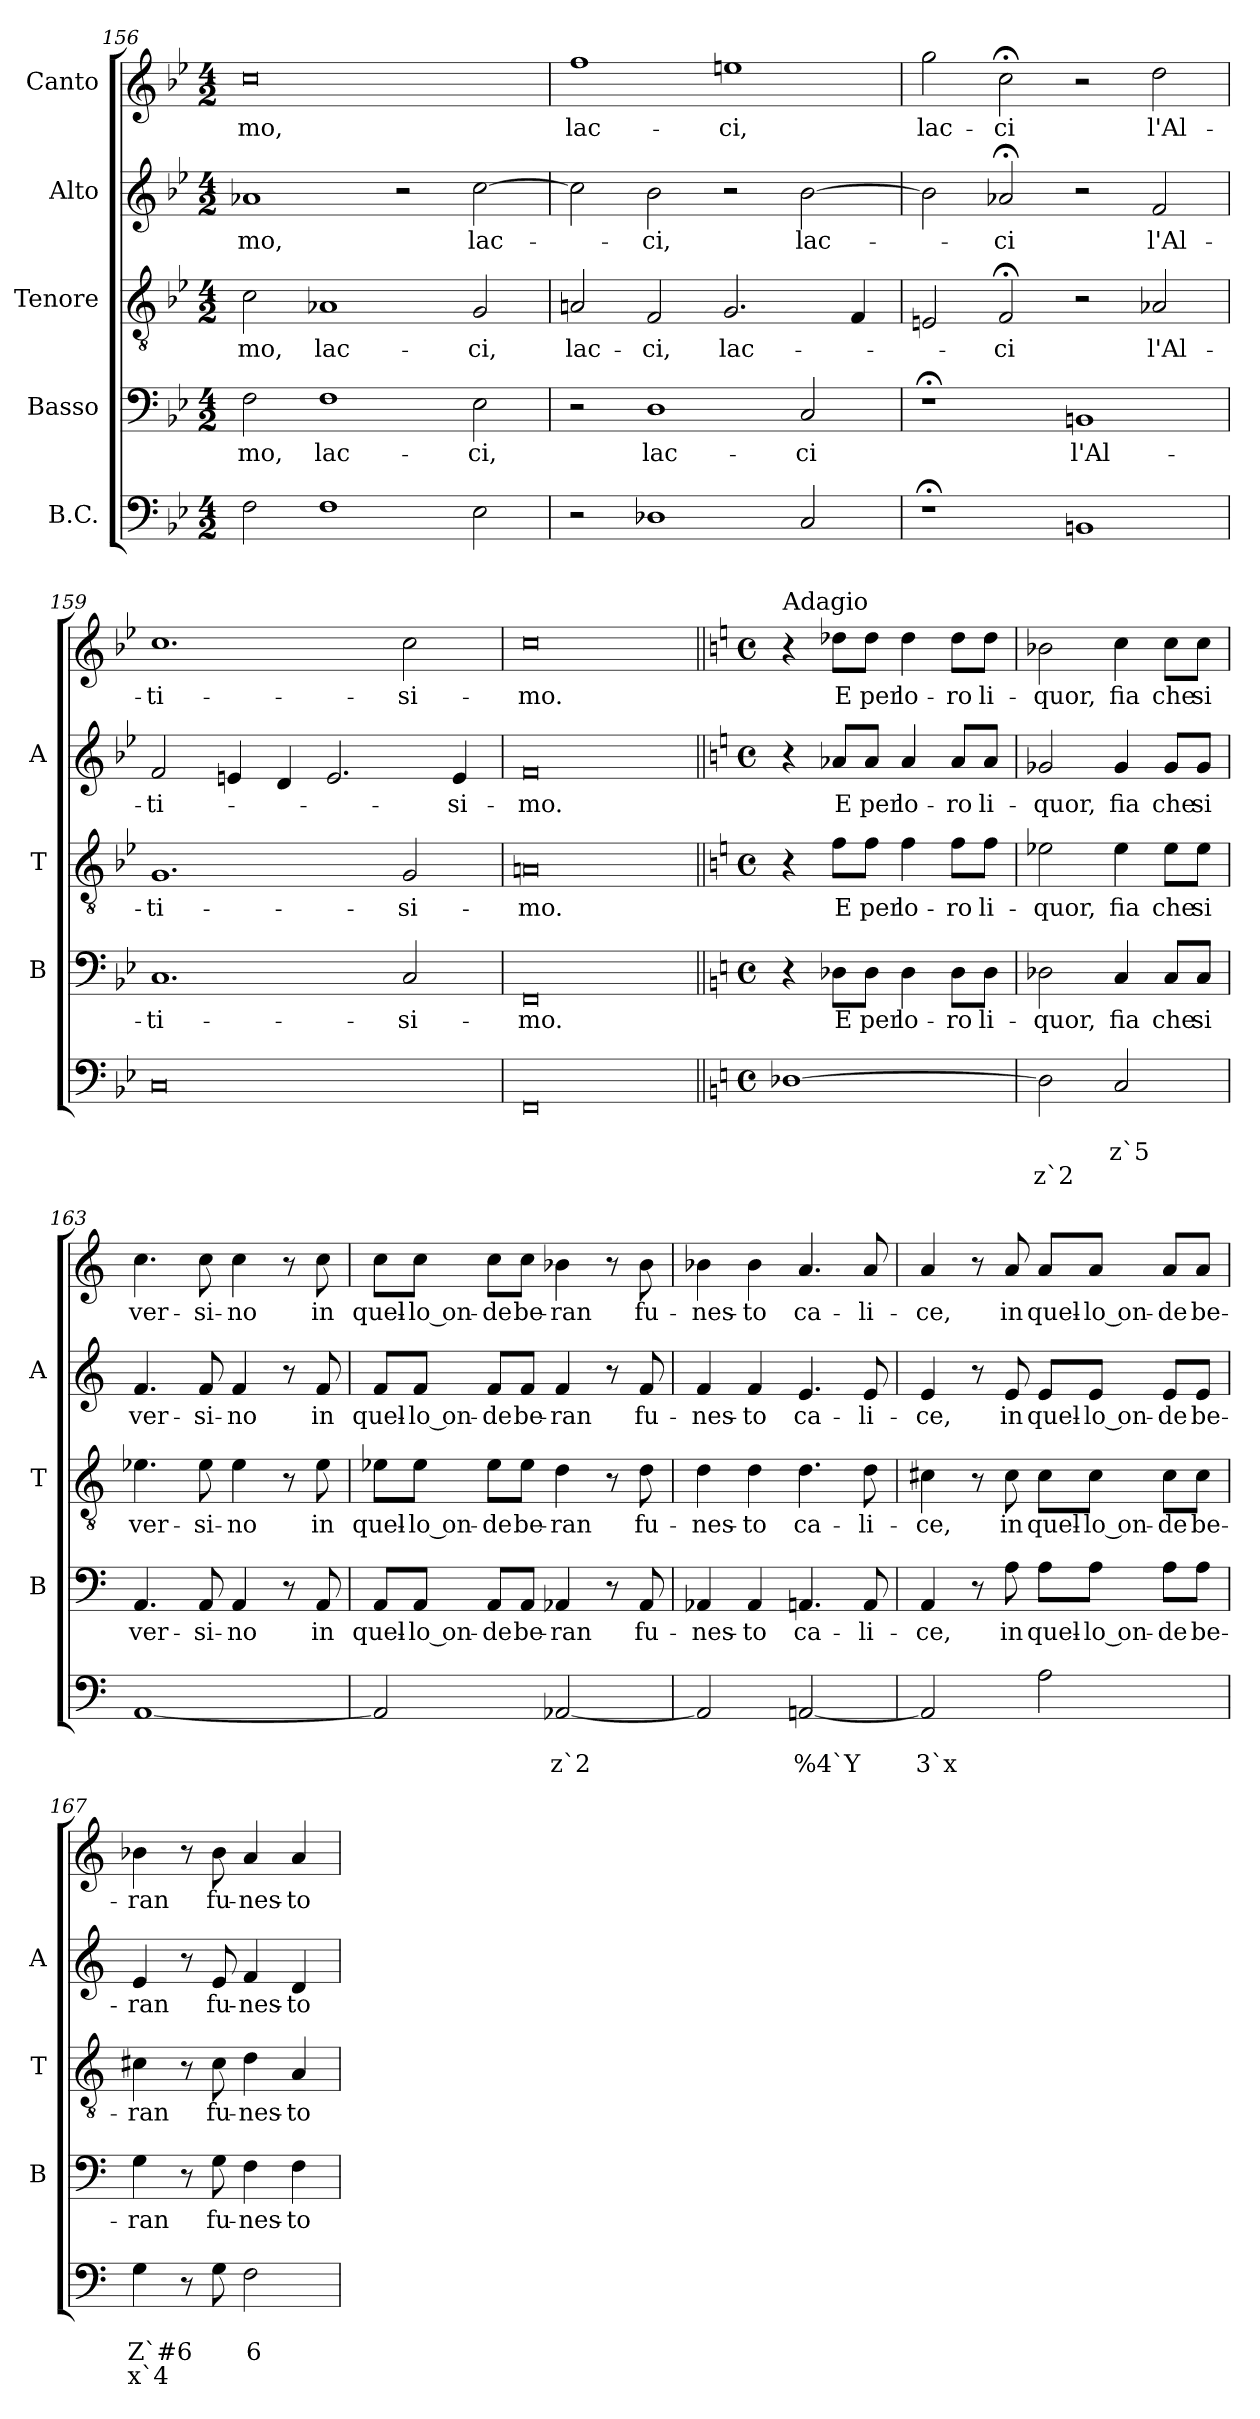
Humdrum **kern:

**kern	**text	**text	**text	**kern	**text	**kern	**text	**kern	**text	**kern	**text
*part5	*part5	*part5	*part5	*part4	*part4	*part3	*part3	*part2	*part2	*part1	*part1
*staff5	*staff5	*staff5	*staff5	*staff4	*staff4	*staff3	*staff3	*staff2	*staff2	*staff1	*staff1
*I"B.C.	*	*	*	*I"Basso	*	*I"Tenore	*	*I"Alto	*	*I"Canto	*
*	*	*	*	*I'B	*	*I'T	*	*I'A	*	*	*
!!LO:LB:g=z
*clefF4	*	*	*	*clefF4	*	*clefGv2	*	*clefG2	*	*clefG2	*
*k[b-e-]	*	*	*	*k[b-e-]	*	*k[b-e-]	*	*k[b-e-]	*	*k[b-e-]	*
*B-:	*	*	*	*B-:	*	*B-:	*	*B-:	*	*B-:	*
*M4/2	*	*	*	*M4/2	*	*M4/2	*	*M4/2	*	*M4/2	*
=156	=156	=156	=156	=156	=156	=156	=156	=156	=156	=156	=156
!	!	!	!	!	!LO:LY:b	!	!LO:LY:b	!	!LO:LY:b	!	!LO:LY:b
2F\	.	.	.	2F\	-mo,	2c\	-mo,	1a-X	-mo,	0cc	-mo,
!	!	!	!	!	!LO:LY:b	!	!LO:LY:b	!	!	!	!
1F	.	.	.	1F	lac-	1A-X	lac-	.	.	.	.
.	.	.	.	.	.	.	.	2r	.	.	.
!	!	!	!	!	!LO:LY:b	!	!LO:LY:b	!	!LO:LY:b	!	!
2E-\	.	.	.	2E-\	-ci,	2G/	-ci,	[2cc\	lac-	.	.
=157	=157	=157	=157	=157	=157	=157	=157	=157	=157	=157	=157
!	!	!	!	!	!	!	!LO:LY:b	!	!	!	!LO:LY:b
2r	.	.	.	2r	.	2Ani/	lac-	2cc\]	.	1ff	lac-
!	!	!	!	!	!LO:LY:b	!	!LO:LY:b	!	!LO:LY:b	!	!
1D-X	.	.	.	1D	lac-	2F/	-ci,	2b-\	-ci,	.	.
!	!	!	!	!	!	!	!LO:LY:b	!	!	!	!LO:LY:b
.	.	.	.	.	.	2.G/	lac-	2r	.	1een	-ci,
!	!	!	!	!	!LO:LY:b	!	!	!	!LO:LY:b	!	!
2C/	.	.	.	2C/	-ci	.	.	[2b-\	lac-	.	.
.	.	.	.	.	.	4F/	.	.	.	.	.
=158	=158	=158	=158	=158	=158	=158	=158	=158	=158	=158	=158
!	!	!	!	!	!	!	!	!	!	!	!LO:LY:b
1r;<	.	.	.	1r;<	.	2En/	.	2b-\]	.	2gg\	lac-
!	!	!	!	!	!	!	!LO:LY:b	!	!LO:LY:b	!	!LO:LY:b
.	.	.	.	.	.	2F;</	-ci	2a-X;/	-ci	2cc;<\	-ci
!	!	!	!	!	!LO:LY:b	!	!	!	!	!	!
1BBn	.	.	.	1BBn	l'Al-	2r	.	2r	.	2r	.
!	!	!	!	!	!	!	!LO:LY:b	!	!LO:LY:b	!	!LO:LY:b
.	.	.	.	.	.	2A-X/	l'Al-	2f/	l'Al-	2dd\	l'Al-
=159	=159	=159	=159	=159	=159	=159	=159	=159	=159	=159	=159
!	!	!	!	!	!LO:LY:b	!	!LO:LY:b	!	!LO:LY:b	!	!LO:LY:b
0C	.	.	.	1.C	-ti-	1.G	-ti-	2f/	-ti-	1.cc	-ti-
.	.	.	.	.	.	.	.	4en/	.	.	.
.	.	.	.	.	.	.	.	4d/	.	.	.
.	.	.	.	.	.	.	.	2.e/	.	.	.
!	!	!	!	!	!LO:LY:b	!	!LO:LY:b	!	!	!	!LO:LY:b
.	.	.	.	2C/	-si-	2G/	-si-	.	.	2cc\	-si-
!	!	!	!	!	!	!	!	!	!LO:LY:b	!	!
.	.	.	.	.	.	.	.	4e/	-si-	.	.
=160	=160	=160	=160	=160	=160	=160	=160	=160	=160	=160	=160
!	!	!	!	!	!LO:LY:b	!	!LO:LY:b	!	!LO:LY:b	!	!LO:LY:b
0FF	.	.	.	0FF	-mo.	0Ani	-mo.	0f	-mo.	0cc	-mo.
!!LO:PB:g=z
=161||	=161||	=161||	=161||	=161||	=161||	=161||	=161||	=161||	=161||	=161||	=161||
*k[]	*	*	*	*k[]	*	*k[]	*	*k[]	*	*k[]	*
*C:	*	*	*	*C:	*	*C:	*	*C:	*	*C:	*
*M4/4	*	*	*	*M4/4	*	*M4/4	*	*M4/4	*	*M4/4	*
*met(c)	*	*	*	*met(c)	*	*met(c)	*	*met(c)	*	*met(c)	*
!	!	!	!	!	!	!	!	!	!	!LO:TX:a:t=Adagio	!
[1D-X	.	.	.	4r	.	4r	.	4r	.	4r	.
!	!	!	!	!	!LO:LY:b	!	!LO:LY:b	!	!LO:LY:b	!	!LO:LY:b
.	.	.	.	8D-X\L	E	8f\L	E	8a-X/L	E	8dd-X\L	E
!	!	!	!	!	!LO:LY:b	!	!LO:LY:b	!	!LO:LY:b	!	!LO:LY:b
.	.	.	.	8D-\J	per	8f\J	per	8a-/J	per	8dd-\J	per
!	!	!	!	!	!LO:LY:b	!	!LO:LY:b	!	!LO:LY:b	!	!LO:LY:b
.	.	.	.	4D-\	lo-	4f\	lo-	4a-/	lo-	4dd-\	lo-
!	!	!	!	!	!LO:LY:b	!	!LO:LY:b	!	!LO:LY:b	!	!LO:LY:b
.	.	.	.	8D-\L	-ro	8f\L	-ro	8a-/L	-ro	8dd-\L	-ro
!	!	!	!	!	!LO:LY:b	!	!LO:LY:b	!	!LO:LY:b	!	!LO:LY:b
.	.	.	.	8D-\J	li-	8f\J	li-	8a-/J	li-	8dd-\J	li-
=162	=162	=162	=162	=162	=162	=162	=162	=162	=162	=162	=162
!	!	!	!LO:LY:b	!	!LO:LY:b	!	!LO:LY:b	!	!LO:LY:b	!	!LO:LY:b
2D-\]	.	.	z`2	2D-X\	-quor,	2e-X\	-quor,	2g-X/	-quor,	2b-X\	-quor,
!	!	!LO:LY:b	!	!	!LO:LY:b	!	!LO:LY:b	!	!LO:LY:b	!	!LO:LY:b
2C/	.	z`5	.	4C/	fia	4e-\	fia	4g-/	fia	4cc\	fia
!	!	!	!	!	!LO:LY:b	!	!LO:LY:b	!	!LO:LY:b	!	!LO:LY:b
.	.	.	.	8C/L	che	8e-\L	che	8g-/L	che	8cc\L	che
!	!	!	!	!	!LO:LY:b	!	!LO:LY:b	!	!LO:LY:b	!	!LO:LY:b
.	.	.	.	8C/J	si	8e-\J	si	8g-/J	si	8cc\J	si
=163	=163	=163	=163	=163	=163	=163	=163	=163	=163	=163	=163
!	!	!	!	!	!LO:LY:b	!	!LO:LY:b	!	!LO:LY:b	!	!LO:LY:b
[1AA	.	.	.	4.AA/	ver-	4.e-X\	ver-	4.f/	ver-	4.cc\	ver-
!	!	!	!	!	!LO:LY:b	!	!LO:LY:b	!	!LO:LY:b	!	!LO:LY:b
.	.	.	.	8AA/	-si-	8e-\	-si-	8f/	-si-	8cc\	-si-
!	!	!	!	!	!LO:LY:b	!	!LO:LY:b	!	!LO:LY:b	!	!LO:LY:b
.	.	.	.	4AA/	-no	4e-\	-no	4f/	-no	4cc\	-no
.	.	.	.	8r	.	8r	.	8r	.	8r	.
!	!	!	!	!	!LO:LY:b	!	!LO:LY:b	!	!LO:LY:b	!	!LO:LY:b
.	.	.	.	8AA/	in	8e-\	in	8f/	in	8cc\	in
=164	=164	=164	=164	=164	=164	=164	=164	=164	=164	=164	=164
!	!	!	!	!	!LO:LY:b	!	!LO:LY:b	!	!LO:LY:b	!	!LO:LY:b
2AA/]	.	.	.	8AA/L	quel-	8e-X\L	quel-	8f/L	quel-	8cc\L	quel-
!	!	!	!	!	!LO:LY:b	!	!LO:LY:b	!	!LO:LY:b	!	!LO:LY:b
.	.	.	.	8AA/J	-lo on-	8e-\J	-lo on-	8f/J	-lo on-	8cc\J	-lo on-
!	!	!	!	!	!LO:LY:b	!	!LO:LY:b	!	!LO:LY:b	!	!LO:LY:b
.	.	.	.	8AA/L	-de	8e-\L	-de	8f/L	-de	8cc\L	-de
!	!	!	!	!	!LO:LY:b	!	!LO:LY:b	!	!LO:LY:b	!	!LO:LY:b
.	.	.	.	8AA/J	be-	8e-\J	be-	8f/J	be-	8cc\J	be-
!	!	!LO:LY:b	!	!	!LO:LY:b	!	!LO:LY:b	!	!LO:LY:b	!	!LO:LY:b
[2AA-X/	.	z`2	.	4AA-X/	-ran	4d\	-ran	4f/	-ran	4b-X\	-ran
.	.	.	.	8r	.	8r	.	8r	.	8r	.
!	!	!	!	!	!LO:LY:b	!	!LO:LY:b	!	!LO:LY:b	!	!LO:LY:b
.	.	.	.	8AA-/	fu-	8d\	fu-	8f/	fu-	8b-\	fu-
!!LO:LB:g=z
=165	=165	=165	=165	=165	=165	=165	=165	=165	=165	=165	=165
!	!	!	!	!	!LO:LY:b	!	!LO:LY:b	!	!LO:LY:b	!	!LO:LY:b
2AA-/]	.	.	.	4AA-X/	-nes-	4d\	-nes-	4f/	-nes-	4b-X\	-nes-
!	!	!	!	!	!LO:LY:b	!	!LO:LY:b	!	!LO:LY:b	!	!LO:LY:b
.	.	.	.	4AA-/	-to	4d\	-to	4f/	-to	4b-\	-to
!	!	!LO:LY:b	!	!	!LO:LY:b	!	!LO:LY:b	!	!LO:LY:b	!	!LO:LY:b
[2AAn/	.	%4`Y	.	4.AAn/	ca-	4.d\	ca-	4.e/	ca-	4.a/	ca-
!	!	!	!	!	!LO:LY:b	!	!LO:LY:b	!	!LO:LY:b	!	!LO:LY:b
.	.	.	.	8AA/	-li-	8d\	-li-	8e/	-li-	8a/	-li-
=166	=166	=166	=166	=166	=166	=166	=166	=166	=166	=166	=166
!	!	!LO:LY:b	!	!	!LO:LY:b	!	!LO:LY:b	!	!LO:LY:b	!	!LO:LY:b
2AA/]	.	3`x	.	4AA/	-ce,	4c#X\	-ce,	4e/	-ce,	4a/	-ce,
.	.	.	.	8r	.	8r	.	8r	.	8r	.
!	!	!	!	!	!LO:LY:b	!	!LO:LY:b	!	!LO:LY:b	!	!LO:LY:b
.	.	.	.	8A\	in	8c#\	in	8e/	in	8a/	in
!	!	!	!	!	!LO:LY:b	!	!LO:LY:b	!	!LO:LY:b	!	!LO:LY:b
2A\	.	.	.	8A\L	quel-	8c#\L	quel-	8e/L	quel-	8a/L	quel-
!	!	!	!	!	!LO:LY:b	!	!LO:LY:b	!	!LO:LY:b	!	!LO:LY:b
.	.	.	.	8A\J	-lo on-	8c#\J	-lo on-	8e/J	-lo on-	8a/J	-lo on-
!	!	!	!	!	!LO:LY:b	!	!LO:LY:b	!	!LO:LY:b	!	!LO:LY:b
.	.	.	.	8A\L	-de	8c#\L	-de	8e/L	-de	8a/L	-de
!	!	!	!	!	!LO:LY:b	!	!LO:LY:b	!	!LO:LY:b	!	!LO:LY:b
.	.	.	.	8A\J	be-	8c#\J	be-	8e/J	be-	8a/J	be-
=167	=167	=167	=167	=167	=167	=167	=167	=167	=167	=167	=167
!	!	!LO:LY:b	!LO:LY:b	!	!LO:LY:b	!	!LO:LY:b	!	!LO:LY:b	!	!LO:LY:b
4G\	.	Z`#6	x`4	4G\	-ran	4c#X\	-ran	4e/	-ran	4b-X\	-ran
8r	.	.	.	8r	.	8r	.	8r	.	8r	.
!	!	!	!	!	!LO:LY:b	!	!LO:LY:b	!	!LO:LY:b	!	!LO:LY:b
8G\	.	.	.	8G\	fu-	8c#\	fu-	8e/	fu-	8b-\	fu-
!	!	!LO:LY:b	!	!	!LO:LY:b	!	!LO:LY:b	!	!LO:LY:b	!	!LO:LY:b
2F\	.	6	.	4F\	-nes-	4d\	-nes-	4f/	-nes-	4a/	-nes-
!	!	!	!	!	!LO:LY:b	!	!LO:LY:b	!	!LO:LY:b	!	!LO:LY:b
.	.	.	.	4F\	-to	4A/	-to	4d/	-to	4a/	-to
=	=	=	=	=	=	=	=	=	=	=	=
*-	*-	*-	*-	*-	*-	*-	*-	*-	*-	*-	*-
